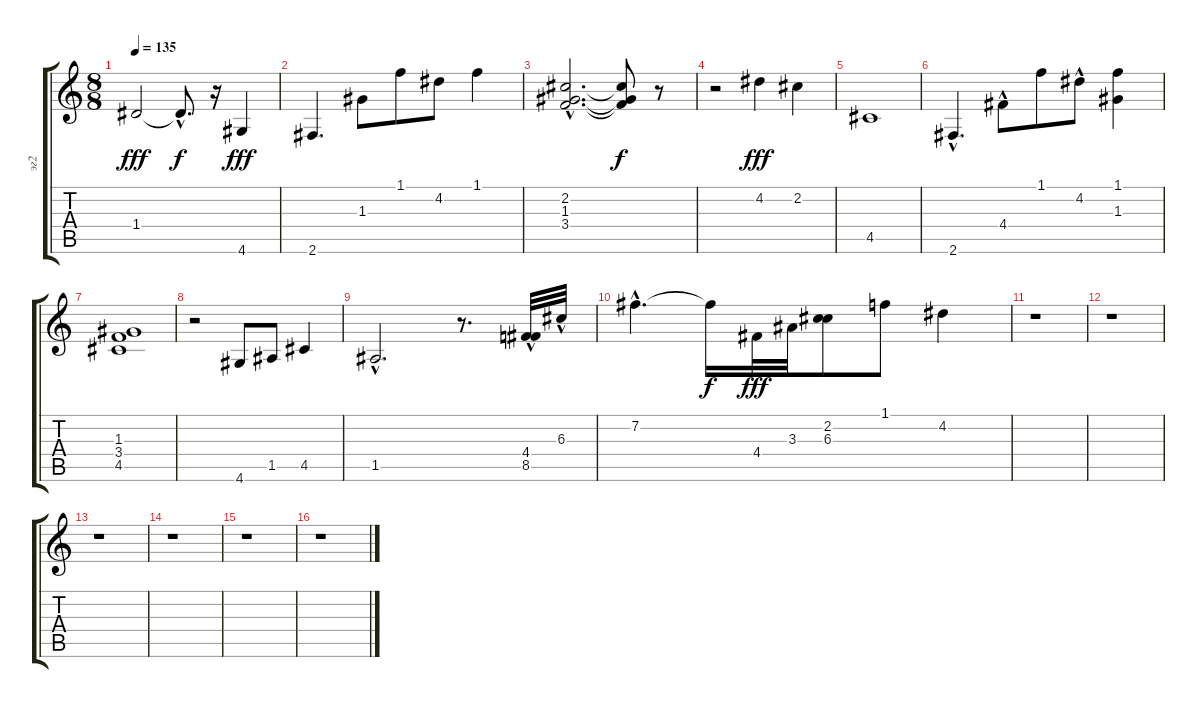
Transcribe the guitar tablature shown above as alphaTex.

\track ("эг2" "эг2") {instrument electricguitarclean}
\staff {score tabs}
\tuning (E4 B3 G3 D3 A2 E2) {hide}
\ts (8 8)
\tempo 135
\clef g2
\ks c
1.4.2{dy fff} 1.4{hac t}.8{d dy f} r.16 4.6.4{dy fff} |
2.6.4{d} 1.3.8 1.1.8 4.2.8 1.1.4 |
(2.2{hac} 1.3{hac} 3.4{hac}).2{d} (2.2{t} 1.3{t} 3.4{t}).8{dy f} r.8 |
r.2 4.2.4{dy fff} 2.2.4 |
4.5.1 |
2.6{hac}.4{d} 4.4{hac}.8 1.1.8 4.2{hac}.8 (1.1 1.3).4 |
(1.3 3.4 4.5).1 |
r.2 4.6.8 1.5.8 4.5.4 |
1.5{hac}.2{d} r.8{d} (4.4{hac} 8.5{hac}).32 6.3{hac}.32 |
7.2{hac}.4{d} 7.2{t}.16{dy f} 4.4.32{dy fff} 3.3.32 (2.2 6.3).8 1.1.8 4.2.4 |
r.1 |
r.1 |
r.1 |
r.1 |
r.1 |
r.1
